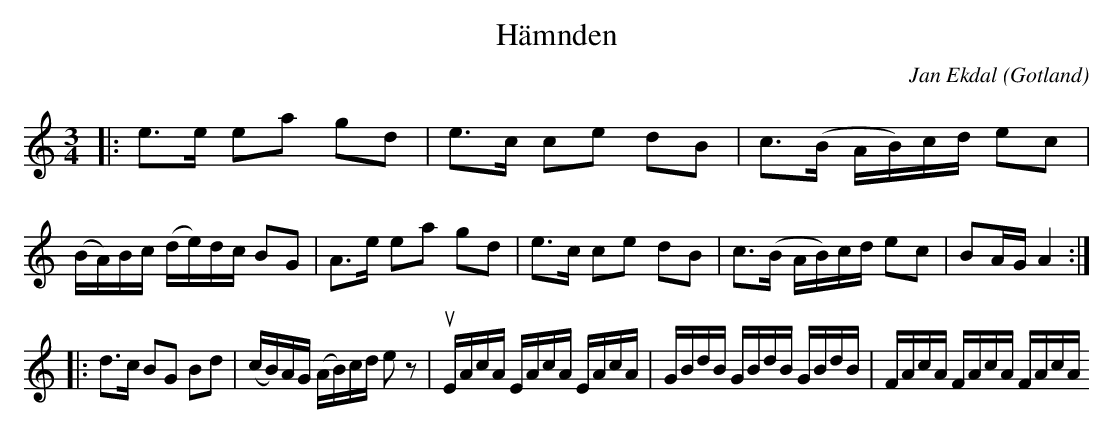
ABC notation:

X:1
T:Hämnden
O:Gotland
C:Jan Ekdal
M:3/4
L:1/8
K:Am
|: e>e ea gd | e>c ce dB | c>(B A/B/)c/d/ ec | (B/A/)B/c/ (d/e/)d/c/ BG | A>e ea gd | e>c ce dB | c>(B A/B/)c/d/ ec | BA/G/ A2:|
|:d>c BG Bd | (c/B/)A/G/ (A/B/)c/d/ ez | uE/A/c/A/ E/A/c/A/ E/A/c/A/ | G/B/d/B/ G/B/d/B/ G/B/d/B/ | F/A/c/A/ F/A/c/A/ F/A/c/A/
